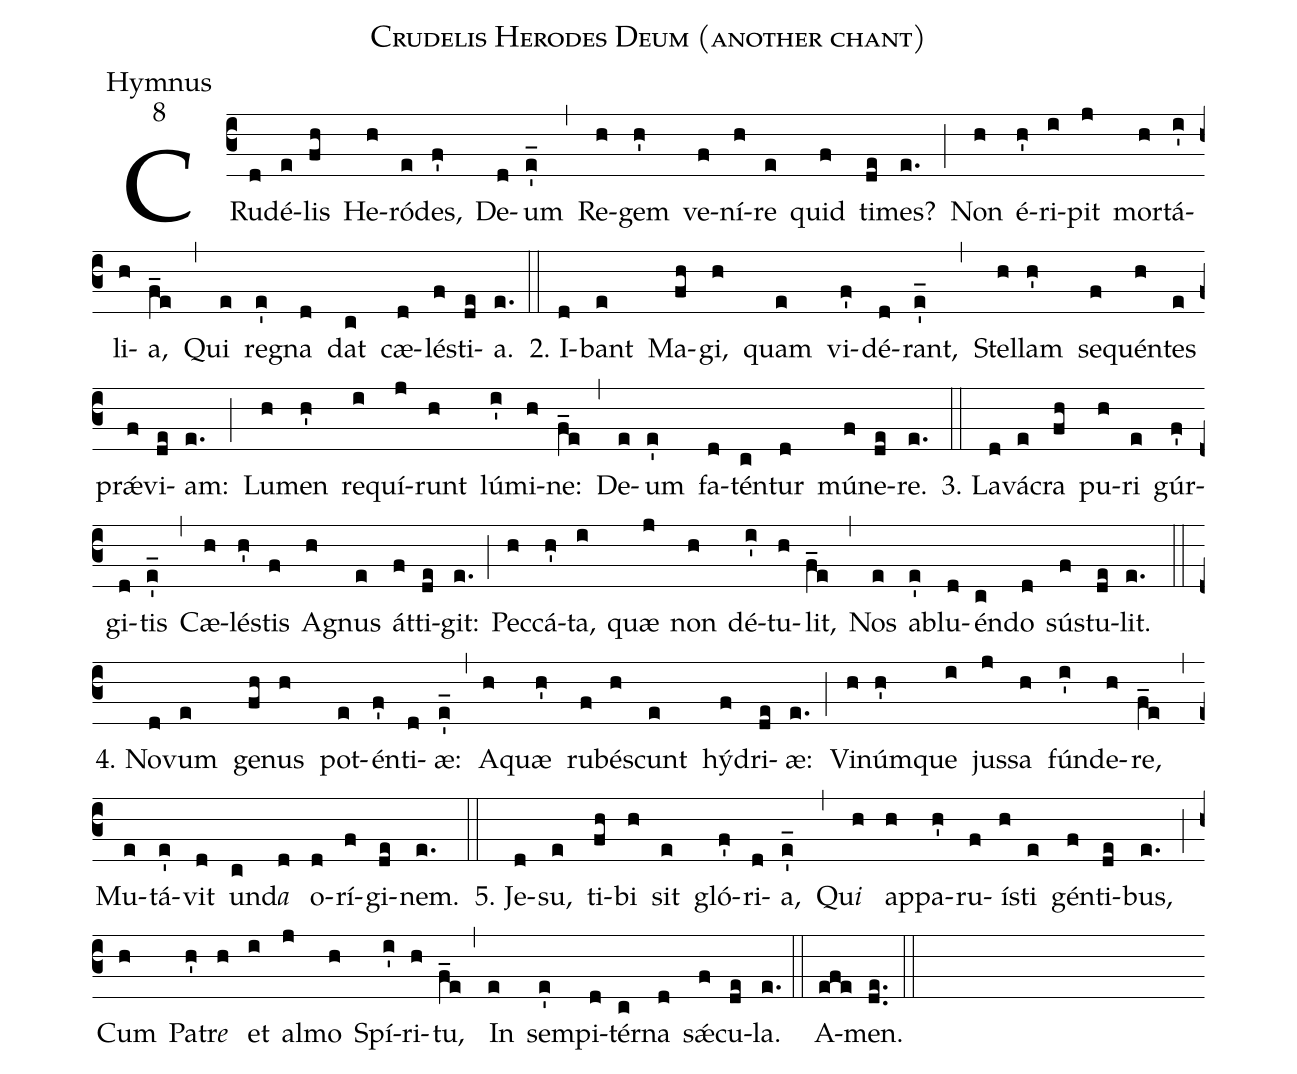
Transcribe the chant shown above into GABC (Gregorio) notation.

name: Crudelis Herodes Deum (another chant);
office-part: Hymnus;
mode: 8;
%%
(c3) CRu(d)dé(e)lis(fh) He(h)ró(e)des,(f') De(d)um(e'_) (,) Re(h)gem(h') ve(f)ní(h)re(e) quid(f) ti(de)mes?(e.) (;) Non(h) é(h')ri(i)pit(j) mor(h)tá(i')li(h)a,(f_e) (,) Qui(e) re(e')gna(d) dat(c) cæ(d)lés(f)ti(de)a.(e.) (::)
2. I(d)bant(e) Ma(fh)gi,(h) quam(e) vi(f')dé(d)rant,(e'_) (,) Stel(h)lam(h') se(f)quén(h)tes(e) prǽ(f)vi(de)am:(e.) (;) Lu(h)men(h') re(i)quí(j)runt(h) lú(i')mi(h)ne:(f_e) (,) De(e)um(e') fa(d)tén(c)tur(d) mú(f)ne(de)re.(e.) (::)
3. La(d)vá(e)cra(fh) pu(h)ri(e) gúr(f')gi(d)tis(e'_) (,) Cæ(h)lés(h')tis(f) A(h)gnus(e) át(f)ti(de)git:(e.) (;) Pec(h)cá(h')ta,(i) quæ(j) non(h) dé(i')tu(h)lit,(f_e) (,) Nos(e) ab(e')lu(d)én(c)do(d) sús(f)tu(de)lit.(e.) (::)
4. No(d)vum(e) ge(fh)nus(h) pot(e)én(f')ti(d)æ:(e'_) (,) A(h)quæ(h') ru(f)bés(h)cunt(e) hý(f)dri(de)æ:(e.) (;) Vi(h)núm(h')que(i) jus(j)sa(h) fún(i')de(h)re,(f_e) (,) Mu(e)tá(e')vit(d) un(c)d{<i>a</i>}(d) o(d)rí(f)gi(de)nem.(e.) (::)
5. Je(d)su,(e) ti(fh)bi(h) sit(e) gló(f')ri(d)a,(e'_) (,) Qu{<i>i</i>}(h) ap(h)pa(h')ru(f)ís(h)ti(e) gén(f)ti(de)bus,(e.) (;) Cum(h) Pa(h')tr{<i>e</i>}(h) et(i) al(j)mo(h) Spí(i')ri(h)tu,(f_e) (,) In(e) sem(e')pi(d)tér(c)na(d) sǽ(f)cu(de)la.(e.) (::)
A(efe)men.(de..) (::)
